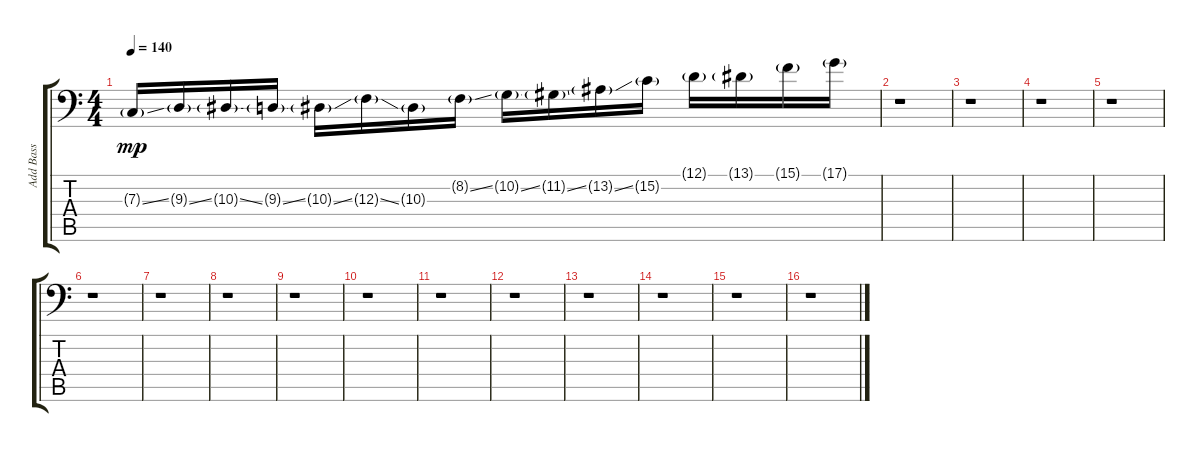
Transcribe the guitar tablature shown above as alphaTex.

\track ("Add Bass" "Add Bass") {instrument lead8bassandlead}
\staff {score tabs}
\tuning (D3 A2 F2 C2 G1 C1) {hide}
\ts (4 4)
\tempo 140
\clef f4
\ks c
7.3{ss g}.16{dy mp} 9.3{ss g}.16 10.3{ss g}.16 9.3{ss g}.16 10.3{ss g}.16 12.3{ss g}.16 10.3{g}.16 8.2{ss g}.16 10.2{ss g}.16 11.2{ss g}.16 13.2{ss g}.16 15.2{g}.16 12.1{g}.16 13.1{g}.16 15.1{g}.16 17.1{g}.16 |
r.1{instrument lead8bassandlead} |
r.1 |
r.1 |
r.1 |
r.1 |
r.1 |
r.1 |
r.1 |
r.1 |
r.1 |
r.1 |
r.1 |
r.1 |
r.1 |
r.1
